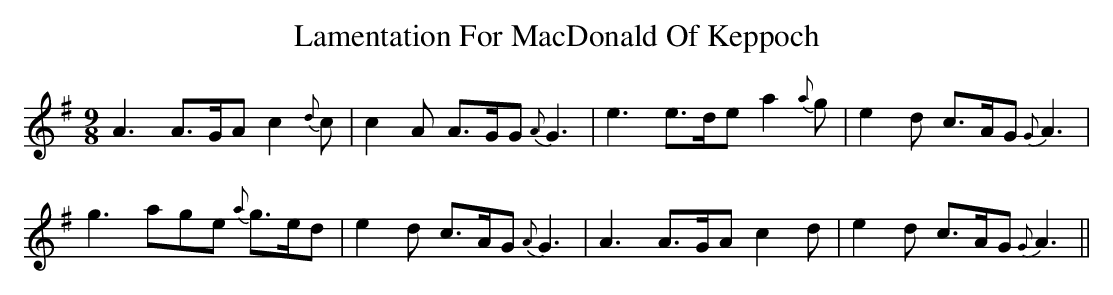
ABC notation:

X:1
T: Lamentation For MacDonald Of Keppoch
M: 9/8
L: 1/8
K: Ador
A3 A>GA c2{d}c|c2A A>GG {A}G3|e3 e>de a2{a}g|e2d c>AG {G}A3|
g3 age {a}g>ed|e2d c>AG {A}G3|A3 A>GA c2d|e2d c>AG {G}A3||
